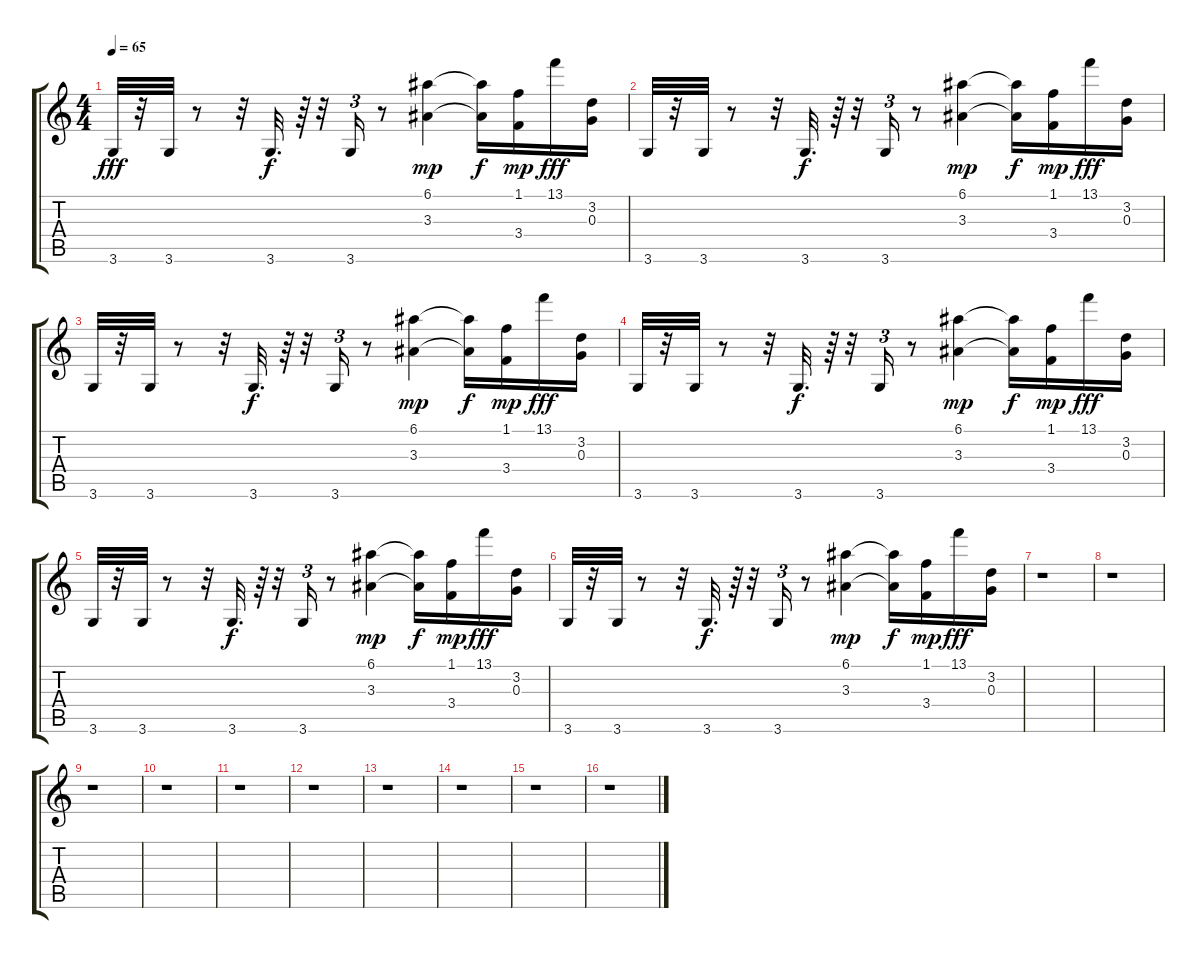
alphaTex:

\track "" {instrument distortionguitar}
\staff {score tabs}
\tuning (E4 B3 G3 D3 A2 E2) {hide}
\ts (4 4)
\tempo 65
\clef g2
\ks c
3.6.32{dy fff} r.32 3.6.32 r.8 r.32 3.6.32{d dy f} r.64 r.32 3.6.16{tu (3 2)} r.8 (6.1 3.3).4{dy mp} (6.1{t} 3.3{t}).16{dy f} (1.1 3.4).16{dy mp} 13.1.16{dy fff} (3.2 0.3).16 |
3.6.32 r.32 3.6.32 r.8 r.32 3.6.32{d dy f} r.64 r.32 3.6.16{tu (3 2)} r.8 (6.1 3.3).4{dy mp} (6.1{t} 3.3{t}).16{dy f} (1.1 3.4).16{dy mp} 13.1.16{dy fff} (3.2 0.3).16 |
3.6.32 r.32 3.6.32 r.8 r.32 3.6.32{d dy f} r.64 r.32 3.6.16{tu (3 2)} r.8 (6.1 3.3).4{dy mp} (6.1{t} 3.3{t}).16{dy f} (1.1 3.4).16{dy mp} 13.1.16{dy fff} (3.2 0.3).16 |
3.6.32 r.32 3.6.32 r.8 r.32 3.6.32{d dy f} r.64 r.32 3.6.16{tu (3 2)} r.8 (6.1 3.3).4{dy mp} (6.1{t} 3.3{t}).16{dy f} (1.1 3.4).16{dy mp} 13.1.16{dy fff} (3.2 0.3).16 |
3.6.32 r.32 3.6.32 r.8 r.32 3.6.32{d dy f} r.64 r.32 3.6.16{tu (3 2)} r.8 (6.1 3.3).4{dy mp} (6.1{t} 3.3{t}).16{dy f} (1.1 3.4).16{dy mp} 13.1.16{dy fff} (3.2 0.3).16 |
3.6.32 r.32 3.6.32 r.8 r.32 3.6.32{d dy f} r.64 r.32 3.6.16{tu (3 2)} r.8 (6.1 3.3).4{dy mp} (6.1{t} 3.3{t}).16{dy f} (1.1 3.4).16{dy mp} 13.1.16{dy fff} (3.2 0.3).16 |
r.1 |
r.1 |
r.1 |
r.1 |
r.1 |
r.1 |
r.1 |
r.1 |
r.1 |
r.1
